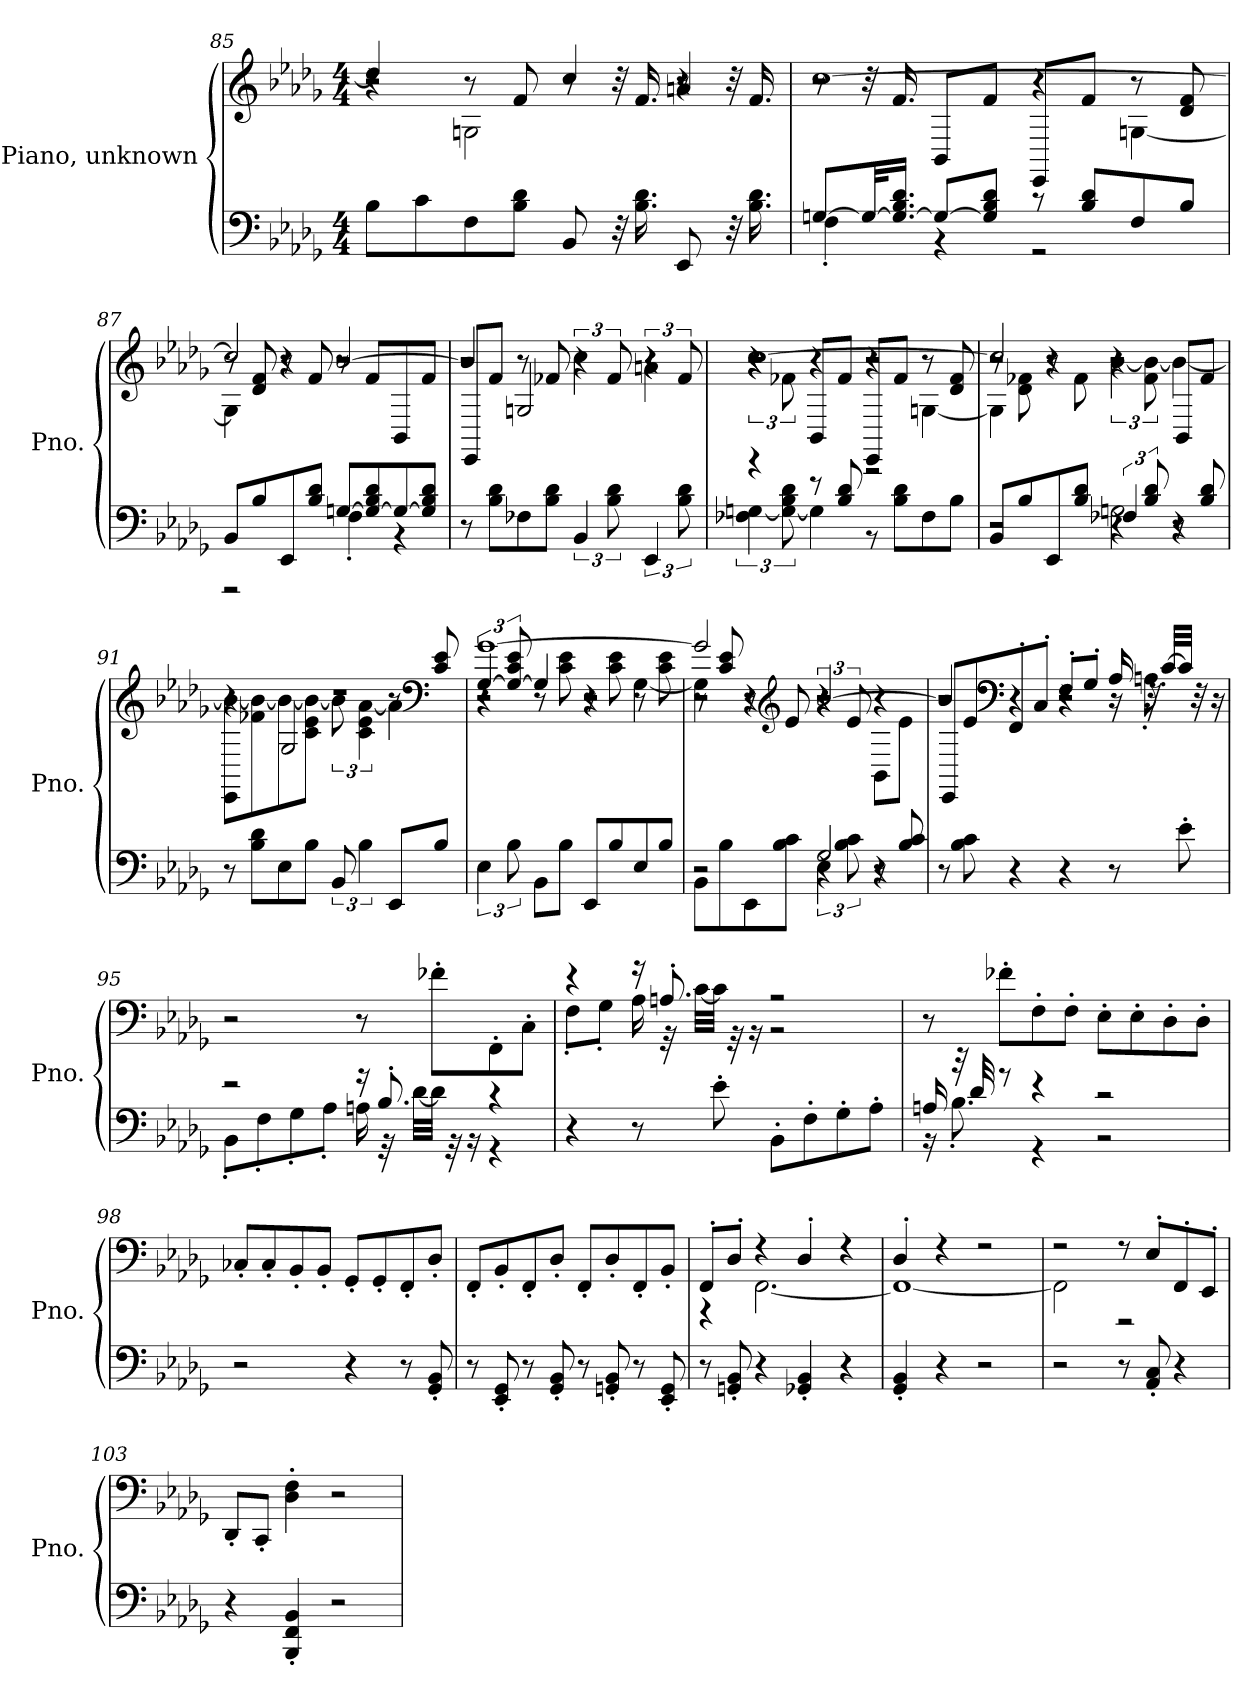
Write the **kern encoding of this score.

**kern	**kern
*part1	*part1
*staff2	*staff1
*I"Piano, unknown	*
*I'Pno.	*
*clefF4	*clefG2
*k[b-e-a-d-g-]	*k[b-e-a-d-g-]
*M4/4	*M4/4
=85	=85
*	*^
*	*	*^
8B-\L	2r	4r	4dd-/]
8c\	.	.	.
8F\	.	2Gn\	8r
8B-\ 8d-\J	.	.	8f/
8BB-/	4cc/	.	8r
32r	.	.	32r
16.B-\ 16.d-\	.	.	16.f/
8EE-/	4an/	4r	8r
32r	.	.	32r
16.B-\ 16.d-\	.	.	16.f/
=86	=86	=86	=86
*^	*	*	*
[8Gn/L	4F'\	[1cc	2r	8r
32G/KL_	.	.	.	32r
16.G/_ 16.B-/ 16.d-/JJ	.	.	.	16.f/
8G/L_	4r	.	.	8BB-/L
8G/] 8B-/ 8d-/J	.	.	.	8f/J
8r	2r	.	4r	8EE-/L
8B-/ 8d-/L	.	.	.	8f/J
8F/	.	.	[4Gn\	8r
8B-/J	.	.	.	8d-/ 8f/
!!LO:PB:g=z	!!	!!
=87	=87	=87	=87	=87
8BB-/L	2r	2cc/]	4G\]	8r
8B-/	.	.	.	8d-/ 8f/
8EE-/	.	.	4r	8r
8B-/ 8d-/J	.	.	.	8f/
[8Gn/L	4F'\	[2b-/	2r	8r
8G/_ 8B-/ 8d-/	.	.	.	8f/L
8G/_	4r	.	.	8BB-/
8G/] 8B-/ 8d-/J	.	.	.	8f/J
*v	*v	*	*	*
=88	=88	=88	=88
8r	4b-/]	2r	8EE-/L
8B-\ 8d-\L	.	.	8f/J
8F-X\	2Gn/	.	8r
8B-\ 8d-\J	.	.	8f-X/
6BB-/	.	4cc\	6r
12B-\ 12d-\	.	.	12f-/
6EE-/	4r	4an\	6r
12B-\ 12d-\	.	.	12f-/
=89	=89	=89	=89
*^	*	*	*^
4r	6F-X\ [6Gn\	[1cc	6r	4r	2r
.	12G\_ 12B-\ 12d-\	.	12f-X\	.	.
8r	4G\]	.	4r	8BB-/L	.
8B-/ 8d-/	.	.	.	8f-/J	.
2r	8r	.	2r	8EE-/L	4r
.	8B-\ 8d-\L	.	.	8f-/J	.
.	8F-\	.	.	8r	[4Gn\
.	8B-\J	.	.	8d-/ 8f-/	.
!!LO:LB:g=z	!!	!!	!!
=90	=90	=90	=90	=90	=90
*	*^	*	*	*	*
2r	2r	8BB-/L	2cc/]	8r	2r	4G\]
.	.	8B-/	.	8d-\ 8f-X\	.	.
.	.	8EE-/	.	8r	.	4r
.	.	8B-/ 8d-/J	.	8f-\	.	.
4r	2Gn\	6F-X/	2r	[6b-\	4r	2r
.	.	12B-/ 12d-/	.	12f-\ 12b-\_	.	.
8r	.	4r	.	4b-\_	8BB-/L	.
8B-/ 8d-/	.	.	.	.	8f-/J	.
*v	*v	*v	*	*	*	*
*	*	*	*v	*v
=91	=91	=91	=91
8r	1r	8EE-\ 8b-\_L	4r
8B-\ 8d-\L	.	8f-X\ 8b-\_	.
8E-\	.	8b-\_	2G-/
8B-\J	.	8c\ 8e-\ 8b-\_J	.
12BB-/	.	12b-\]	.
6B-\	.	6c\ 6e-\ [6a-\	.
8EE-/L	.	4a-\]	8r
*	*clefF4	*	*
8B-/J	.	.	8c/ 8e-/
=92	=92	=92	=92
*	*	*	*^
6E-\	[1g-	4r	[6G-/	2r
12B-\	.	.	12G-/_ 12c/ 12e-/	.
8BB-\L	.	8r	4G-/]	.
8B-\J	.	8c\ 8e-\	.	.
8EE-/L	.	8r	2r	4r
8B-/	.	8c\ 8e-\	.	.
8E-/	.	8r	.	[4G-\
8B-/J	.	8c\ 8e-\	.	.
!!LO:LB:g=z	!!	!!	!!
=93	=93	=93	=93	=93
*^	*	*	*	*
*	*^	*	*	*	*
2r	8BB-\L	2r	2g-/]	2r	8r	4G-\]
.	8B-\	.	.	.	8c/ 8e-/	.
.	8EE-\	.	.	.	8r	4r
*	*	*	*clefG2	*	*	*
.	8B-\ 8c\J	.	.	.	8e-/	.
4r	6E-\	2G-/	[2b-/	4r	6r	2r
.	12B-\ 12c\	.	.	.	12e-/	.
8r	4r	.	.	8BB-\L	4r	.
8B-/ 8c/	.	.	.	8e-\J	.	.
*v	*v	*v	*	*	*	*
*	*	*	*v	*v
=94	=94	=94	=94
8r	4b-/]	2r	8EE-/L
8B-\ 8c\	.	.	8e-/
*	*clefF4	*	*
4r	4r	.	8FF'/
.	.	.	8C'/J
4r	2r	4r	8F'/L
.	.	.	8G-'/J
8r	.	16r	16A-/
.	.	8.An'\	32r
.	.	.	[32c/LLL
8e-'\	.	.	32c/JJJ]
.	.	.	32r
.	.	.	16r
*	*v	*v	*v
!!LO:LB:g=z
=95	=95
*^	*
2r	8BB-'\L	2r
.	8F'\	.
.	8G-'\	.
.	8A-'\J	.
16r	16An\	8r
8.B-'/	32r	.
.	[32d-\LLL	.
.	32d-\JJJ]	8f-X'\L
.	32r	.
.	16r	.
4r	4r	8FF'\
.	.	8C'\J
*v	*v	*
=96	=96
*	*^
4r	4r	8F'\L
.	.	8G-'\J
8r	16r	16A-\
.	8.An'/	32r
.	.	[32c\LLL
8e-'\	.	32c\JJJ]
.	.	32r
.	.	16r
8BB-'\L	2r	2r
8F'\	.	.
8G-'\	.	.
8A-'\J	.	.
*	*v	*v
=97	=97
*^	*
16An/	16r	8r
32r	8.B-'\	.
32d-/	.	.
8r	.	8f-X'\L
4r	4r	8F'\
.	.	8F'\J
2r	2r	8E-'\L
.	.	8E-'\
.	.	8D-'\
.	.	8D-'\J
*v	*v	*
!!LO:LB:g=z
=98	=98
2r	8C-X'/L
.	8C-'/
.	8BB-'/
.	8BB-'/J
4r	8GG-'/L
.	8GG-'/
8r	8FF'/
8GG-/' 8BB-/'	8D-'/J
=99	=99
8r	8FF'/L
8EE-/' 8GG-/'	8BB-'/
8r	8FF'/
8GG-/' 8BB-/'	8D-'/J
8r	8FF'/L
8GGn/' 8BB-/'	8D-'/
8r	8FF'/
8EE-/' 8GG/'	8BB-'/J
=100	=100
*	*^
8r	8FF'/L	4r
8GGn/' 8BB-/'	8D-'/J	.
4r	4r	[2.FF\
4GG-X/' 4BB-/'	4D-'/	.
4r	4r	.
=101	=101	=101
4GG-/' 4BB-/'	4D-'/	1FF_
4r	4r	.
2r	2r	.
=102	=102	=102
2r	2r	2FF\]
8r	8r	2r
8AA-/' 8C/'	8E-'/L	.
4r	8FF'/	.
.	8EE-'/J	.
*	*v	*v
!!LO:LB:g=z
=103	=103
4r	8DD-'/L
.	8CC'/J
4BBB-/' 4FF/' 4BB-/'	4D-\' 4F\'
2r	2r
=	=
*-	*-
